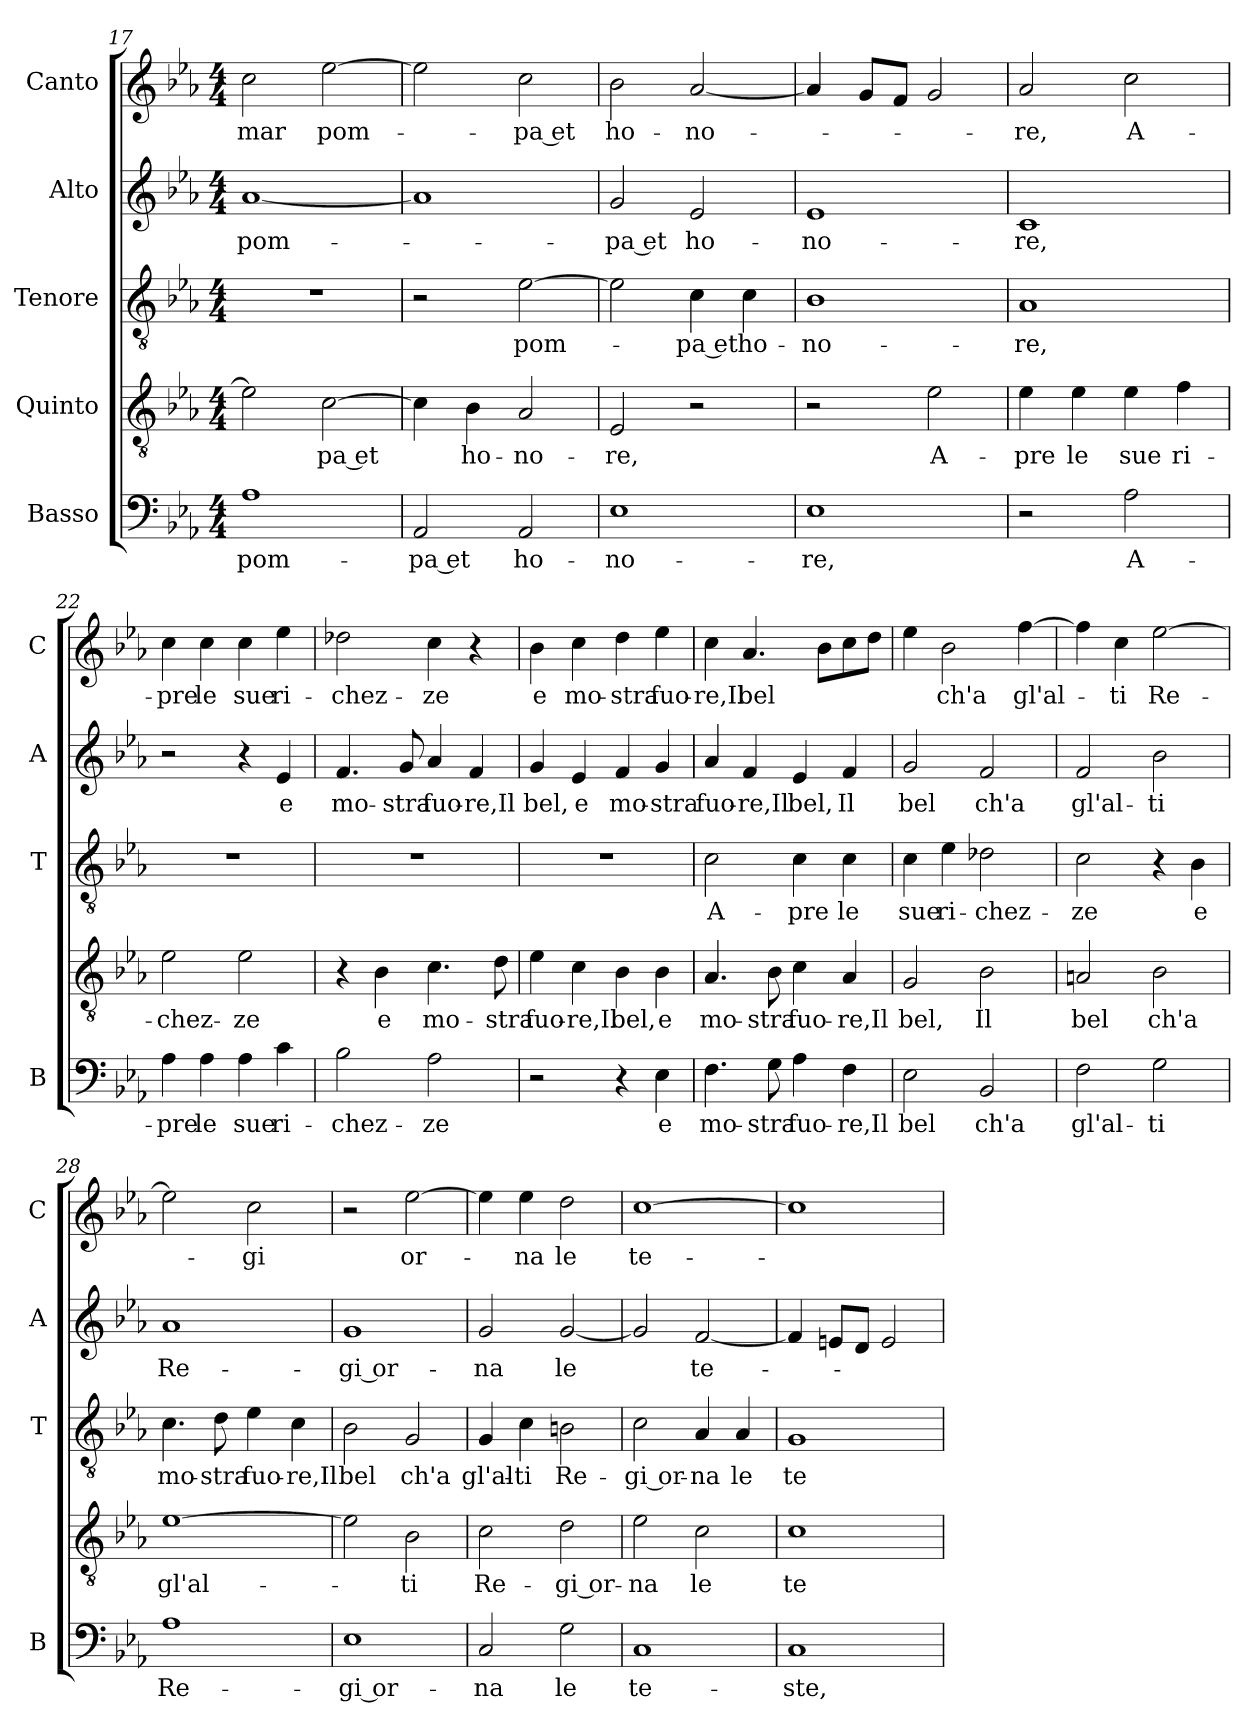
**kern	**text	**kern	**text	**kern	**text	**kern	**text	**kern	**text
*part5	*part5	*part4	*part4	*part3	*part3	*part2	*part2	*part1	*part1
*staff5	*staff5	*staff4	*staff4	*staff3	*staff3	*staff2	*staff2	*staff1	*staff1
*I"Basso	*	*I"Quinto	*	*I"Tenore	*	*I"Alto	*	*I"Canto	*
*I'B	*	*	*	*I'T	*	*I'A	*	*I'C	*
*clefF4	*	*clefGv2	*	*clefGv2	*	*clefG2	*	*clefG2	*
*k[b-e-a-]	*	*k[b-e-a-]	*	*k[b-e-a-]	*	*k[b-e-a-]	*	*k[b-e-a-]	*
*E-:	*	*E-:	*	*E-:	*	*E-:	*	*E-:	*
*M4/4	*	*M4/4	*	*M4/4	*	*M4/4	*	*M4/4	*
=17	=17	=17	=17	=17	=17	=17	=17	=17	=17
!	!LO:LY:b	!	!	!	!	!	!LO:LY:b	!	!LO:LY:b
1A-	pom-	2e-\]	.	1r	.	[1a-	pom-	2cc\	mar
!	!	!	!LO:LY:b	!	!	!	!	!	!LO:LY:b
.	.	[2c\	-pa et	.	.	.	.	[2ee-\	pom-
=18	=18	=18	=18	=18	=18	=18	=18	=18	=18
!	!LO:LY:b	!	!	!	!	!	!	!	!
2AA-/	-pa et	4c\]	.	2r	.	1a-]	.	2ee-\]	.
!	!	!	!LO:LY:b	!	!	!	!	!	!
.	.	4B-\	ho-	.	.	.	.	.	.
!	!LO:LY:b	!	!LO:LY:b	!	!LO:LY:b	!	!	!	!LO:LY:b
2AA-/	ho-	2A-/	-no-	[2e-\	pom-	.	.	2cc\	-pa et
=19	=19	=19	=19	=19	=19	=19	=19	=19	=19
!	!LO:LY:b	!	!LO:LY:b	!	!	!	!LO:LY:b	!	!LO:LY:b
1E-	-no-	2E-/	-re,	2e-\]	.	2g/	-pa et	2b-\	ho-
!	!	!	!	!	!LO:LY:b	!	!LO:LY:b	!	!LO:LY:b
.	.	2r	.	4c\	-pa et	2e-/	ho-	[2a-/	-no-
!	!	!	!	!	!LO:LY:b	!	!	!	!
.	.	.	.	4c\	ho-	.	.	.	.
=20	=20	=20	=20	=20	=20	=20	=20	=20	=20
!	!LO:LY:b	!	!	!	!LO:LY:b	!	!LO:LY:b	!	!
1E-	-re,	2r	.	1B-	-no-	1e-	-no-	4a-/]	.
.	.	.	.	.	.	.	.	8g/L	.
.	.	.	.	.	.	.	.	8f/J	.
!	!	!	!LO:LY:b	!	!	!	!	!	!
.	.	2e-\	A-	.	.	.	.	2g/	.
=21	=21	=21	=21	=21	=21	=21	=21	=21	=21
!	!	!	!LO:LY:b	!	!LO:LY:b	!	!LO:LY:b	!	!LO:LY:b
2r	.	4e-\	-pre	1A-	-re,	1c	-re,	2a-/	-re,
!	!	!	!LO:LY:b	!	!	!	!	!	!
.	.	4e-\	le	.	.	.	.	.	.
!	!LO:LY:b	!	!LO:LY:b	!	!	!	!	!	!LO:LY:b
2A-\	A-	4e-\	sue	.	.	.	.	2cc\	A-
!	!	!	!LO:LY:b	!	!	!	!	!	!
.	.	4f\	ri-	.	.	.	.	.	.
=22	=22	=22	=22	=22	=22	=22	=22	=22	=22
!	!LO:LY:b	!	!LO:LY:b	!	!	!	!	!	!LO:LY:b
4A-\	-pre	2e-\	-chez-	1r	.	2r	.	4cc\	-pre
!	!LO:LY:b	!	!	!	!	!	!	!	!LO:LY:b
4A-\	le	.	.	.	.	.	.	4cc\	le
!	!LO:LY:b	!	!LO:LY:b	!	!	!	!	!	!LO:LY:b
4A-\	sue	2e-\	-ze	.	.	4r	.	4cc\	sue
!	!LO:LY:b	!	!	!	!	!	!LO:LY:b	!	!LO:LY:b
4c\	ri-	.	.	.	.	4e-/	e	4ee-\	ri-
=23	=23	=23	=23	=23	=23	=23	=23	=23	=23
!	!LO:LY:b	!	!	!	!	!	!LO:LY:b	!	!LO:LY:b
2B-\	-chez-	4r	.	1r	.	4.f/	mo-	2dd-X\	-chez-
!	!	!	!LO:LY:b	!	!	!	!	!	!
.	.	4B-\	e	.	.	.	.	.	.
!	!	!	!	!	!	!	!LO:LY:b	!	!
.	.	.	.	.	.	8g/	-stra	.	.
!	!LO:LY:b	!	!LO:LY:b	!	!	!	!LO:LY:b	!	!LO:LY:b
2A-\	-ze	4.c\	mo-	.	.	4a-/	fuo-	4cc\	-ze
!	!	!	!	!	!	!	!LO:LY:b	!	!
.	.	.	.	.	.	4f/	-re,Il	4r	.
!	!	!	!LO:LY:b	!	!	!	!	!	!
.	.	8d\	-stra	.	.	.	.	.	.
!!LO:LB:g=z
=24	=24	=24	=24	=24	=24	=24	=24	=24	=24
!	!	!	!LO:LY:b	!	!	!	!LO:LY:b	!	!LO:LY:b
2r	.	4e-\	fuo-	1r	.	4g/	bel,	4b-\	e
!	!	!	!LO:LY:b	!	!	!	!LO:LY:b	!	!LO:LY:b
.	.	4c\	-re,Il	.	.	4e-/	e	4cc\	mo-
!	!	!	!LO:LY:b	!	!	!	!LO:LY:b	!	!LO:LY:b
4r	.	4B-\	bel,	.	.	4f/	mo-	4dd\	-stra
!	!LO:LY:b	!	!LO:LY:b	!	!	!	!LO:LY:b	!	!LO:LY:b
4E-\	e	4B-\	e	.	.	4g/	-stra	4ee-\	fuo-
=25	=25	=25	=25	=25	=25	=25	=25	=25	=25
!	!LO:LY:b	!	!LO:LY:b	!	!LO:LY:b	!	!LO:LY:b	!	!LO:LY:b
4.F\	mo-	4.A-/	mo-	2c\	A-	4a-/	fuo-	4cc\	-re,Il
!	!	!	!	!	!	!	!LO:LY:b	!	!LO:LY:b
.	.	.	.	.	.	4f/	-re,Il	4.a-/	bel
!	!LO:LY:b	!	!LO:LY:b	!	!	!	!	!	!
8G\	-stra	8B-\	-stra	.	.	.	.	.	.
!	!LO:LY:b	!	!LO:LY:b	!	!LO:LY:b	!	!LO:LY:b	!	!
4A-\	fuo-	4c\	fuo-	4c\	-pre	4e-/	bel,	.	.
.	.	.	.	.	.	.	.	8b-\L	.
!	!LO:LY:b	!	!LO:LY:b	!	!LO:LY:b	!	!LO:LY:b	!	!
4F\	-re,Il	4A-/	-re,Il	4c\	le	4f/	Il	8cc\	.
.	.	.	.	.	.	.	.	8dd\J	.
=26	=26	=26	=26	=26	=26	=26	=26	=26	=26
!	!LO:LY:b	!	!LO:LY:b	!	!LO:LY:b	!	!LO:LY:b	!	!
2E-\	bel	2G/	bel,	4c\	sue	2g/	bel	4ee-\	.
!	!	!	!	!	!LO:LY:b	!	!	!	!LO:LY:b
.	.	.	.	4e-\	ri-	.	.	2b-\	ch'a
!	!LO:LY:b	!	!LO:LY:b	!	!LO:LY:b	!	!LO:LY:b	!	!
2BB-/	ch'a	2B-\	Il	2d-X\	-chez-	2f/	ch'a	.	.
!	!	!	!	!	!	!	!	!	!LO:LY:b
.	.	.	.	.	.	.	.	[4ff\	gl'al-
=27	=27	=27	=27	=27	=27	=27	=27	=27	=27
!	!LO:LY:b	!	!LO:LY:b	!	!LO:LY:b	!	!LO:LY:b	!	!
2F\	gl'al-	2An/	bel	2c\	-ze	2f/	gl'al-	4ff\]	.
!	!	!	!	!	!	!	!	!	!LO:LY:b
.	.	.	.	.	.	.	.	4cc\	-ti
!	!LO:LY:b	!	!LO:LY:b	!	!	!	!LO:LY:b	!	!LO:LY:b
2G\	-ti	2B-\	ch'a	4r	.	2b-\	-ti	[2ee-\	Re-
!	!	!	!	!	!LO:LY:b	!	!	!	!
.	.	.	.	4B-\	e	.	.	.	.
=28	=28	=28	=28	=28	=28	=28	=28	=28	=28
!	!LO:LY:b	!	!LO:LY:b	!	!LO:LY:b	!	!LO:LY:b	!	!
1A-	Re-	[1e-	gl'al-	4.c\	mo-	1a-	Re-	2ee-\]	.
!	!	!	!	!	!LO:LY:b	!	!	!	!
.	.	.	.	8d\	-stra	.	.	.	.
!	!	!	!	!	!LO:LY:b	!	!	!	!LO:LY:b
.	.	.	.	4e-\	fuo-	.	.	2cc\	-gi
!	!	!	!	!	!LO:LY:b	!	!	!	!
.	.	.	.	4c\	-re,Il	.	.	.	.
=29	=29	=29	=29	=29	=29	=29	=29	=29	=29
!	!LO:LY:b	!	!	!	!LO:LY:b	!	!LO:LY:b	!	!
1E-	-gi or-	2e-\]	.	2B-\	bel	1g	-gi or-	2r	.
!	!	!	!LO:LY:b	!	!LO:LY:b	!	!	!	!LO:LY:b
.	.	2B-\	-ti	2G/	ch'a	.	.	[2ee-\	or-
=30	=30	=30	=30	=30	=30	=30	=30	=30	=30
!	!LO:LY:b	!	!LO:LY:b	!	!LO:LY:b	!	!LO:LY:b	!	!
2C/	-na	2c\	Re-	4G/	gl'al-	2g/	-na	4ee-\]	.
!	!	!	!	!	!LO:LY:b	!	!	!	!LO:LY:b
.	.	.	.	4c\	-ti	.	.	4ee-\	-na
!	!LO:LY:b	!	!LO:LY:b	!	!LO:LY:b	!	!LO:LY:b	!	!LO:LY:b
2G\	le	2d\	-gi or-	2Bn\	Re-	[2g/	le	2dd\	le
!!LO:LB:g=z
=31	=31	=31	=31	=31	=31	=31	=31	=31	=31
!	!LO:LY:b	!	!LO:LY:b	!	!LO:LY:b	!	!	!	!LO:LY:b
1C	te-	2e-\	-na	2c\	-gi or-	2g/]	.	[1cc	te-
!	!	!	!LO:LY:b	!	!LO:LY:b	!	!LO:LY:b	!	!
.	.	2c\	le	4A-/	-na	[2f/	te-	.	.
!	!	!	!	!	!LO:LY:b	!	!	!	!
.	.	.	.	4A-/	le	.	.	.	.
=32	=32	=32	=32	=32	=32	=32	=32	=32	=32
!	!LO:LY:b	!	!LO:LY:b	!	!LO:LY:b	!	!	!	!
1C	-ste,	1c	te-	1G	te-	4f/]	.	1cc]	.
.	.	.	.	.	.	8en/L	.	.	.
.	.	.	.	.	.	8d/J	.	.	.
.	.	.	.	.	.	2e/	.	.	.
=	=	=	=	=	=	=	=	=	=
*-	*-	*-	*-	*-	*-	*-	*-	*-	*-
